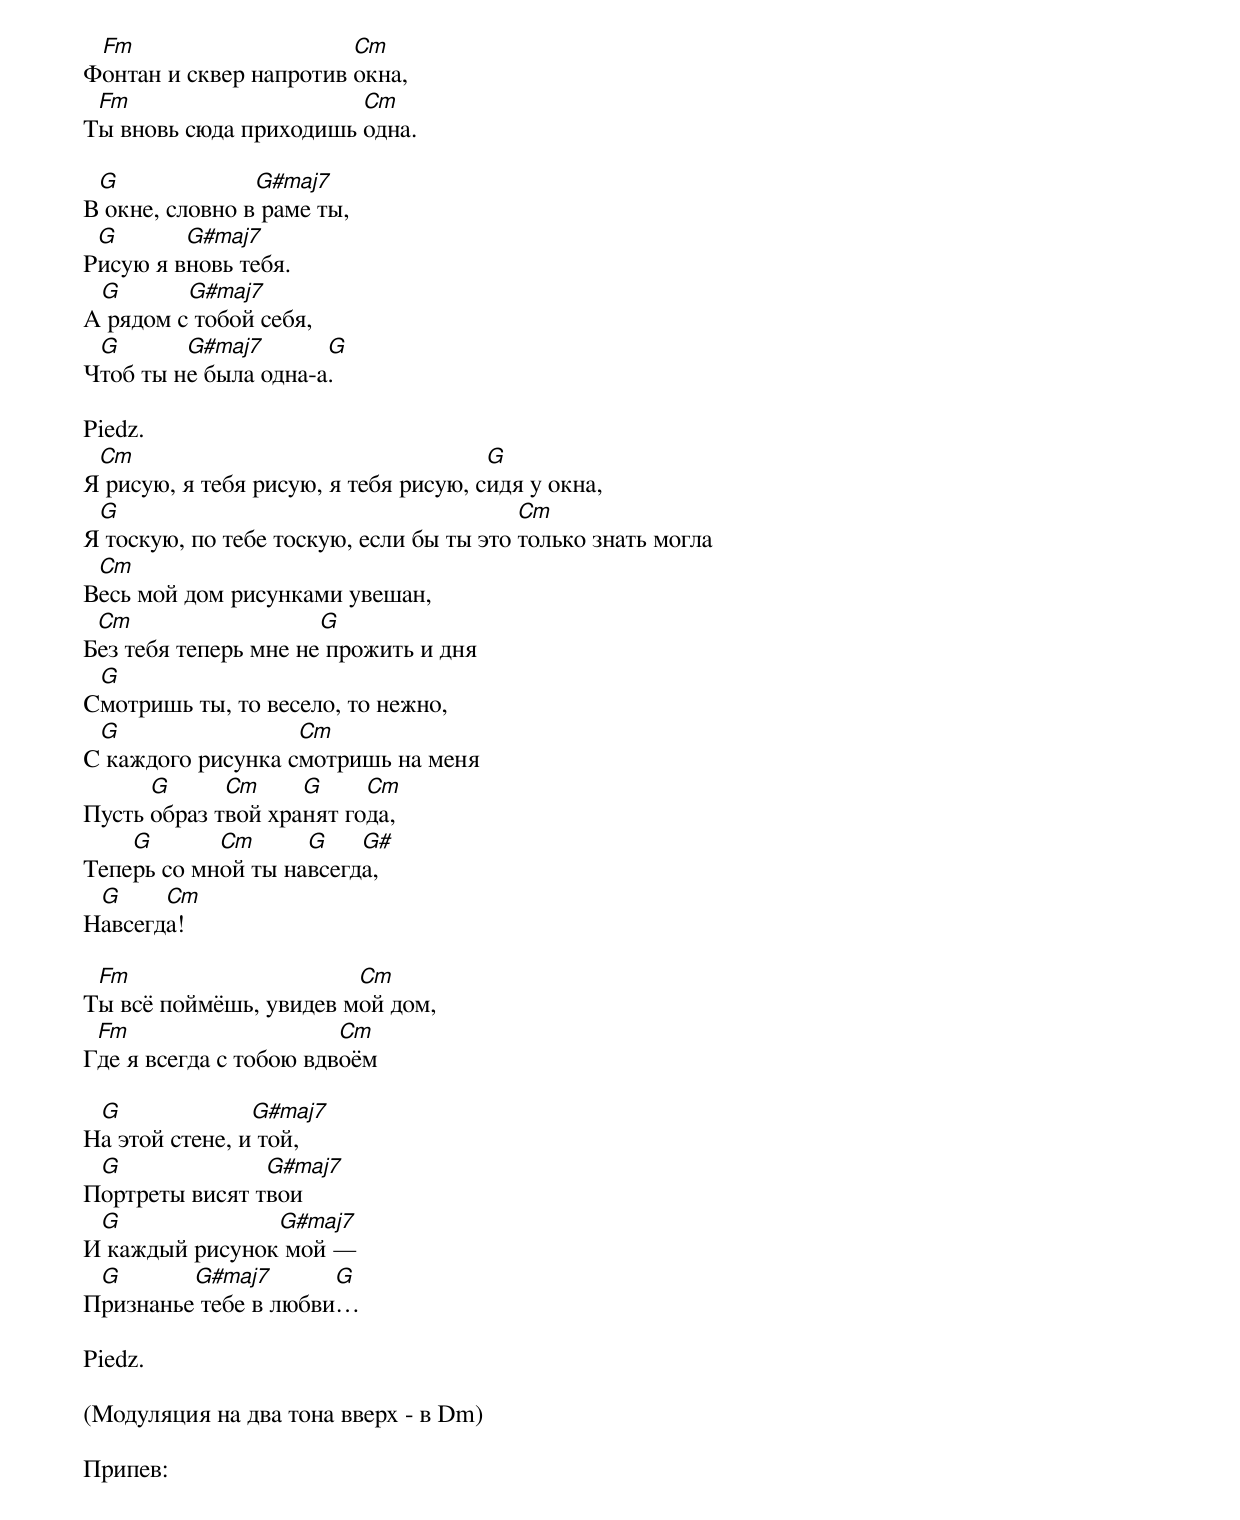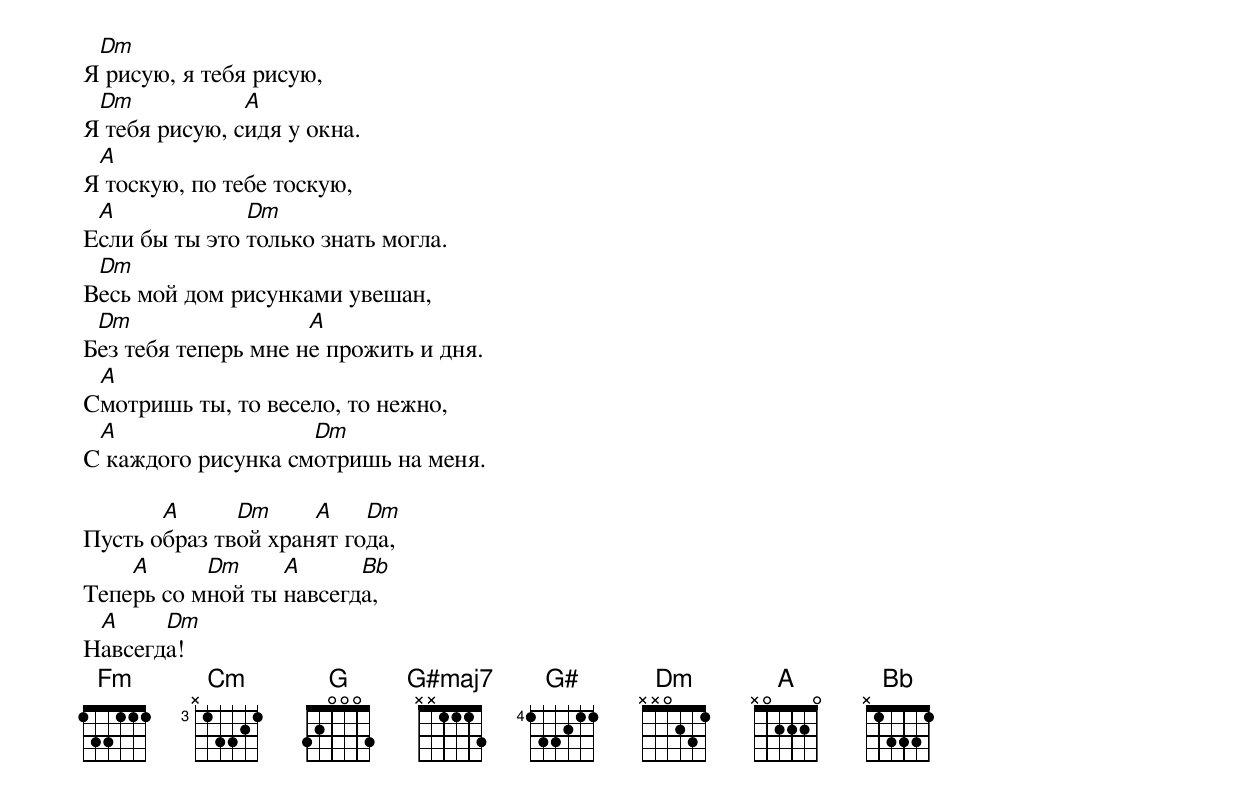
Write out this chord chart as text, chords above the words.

 Fm                     Cm
Фонтан и сквер напротив окна,
 Fm                     Cm
Ты вновь сюда приходишь одна.

 G              G#maj7
В окне, словно в раме ты,
 G       G#maj7
Рисую я вновь тебя.
 G       G#maj7
А рядом с тобой себя,
 G       G#maj7       G
Чтоб ты не была одна-а.

Piedz.
 Cm                                   G
Я рисую, я тебя рисую, я тебя рисую, сидя у окна,
 G                                       Cm
Я тоскую, по тебе тоскую, если бы ты это только знать могла
 Cm
Весь мой дом рисунками увешан,
 Cm                   G
Без тебя теперь мне не прожить и дня
 G
Смотришь ты, то весело, то нежно,
 G                 Cm
С каждого рисунка смотришь на меня
      G      Cm     G     Cm
Пусть образ твой хранят года,
    G       Cm      G    G#
Теперь со мной ты навсегда,
 G     Cm
Навсегда!

 Fm                     Cm
Ты всё поймёшь, увидев мой дом,
 Fm                     Cm
Где я всегда с тобою вдвоём

 G              G#maj7
На этой стене, и той,
 G              G#maj7
Портреты висят твои
 G              G#maj7
И каждый рисунок мой —
 G       G#maj7       G
Признанье тебе в любви…

Piedz.

(Модуляция на два тона вверх - в Dm)

Припев:
 Dm
Я рисую, я тебя рисую,
 Dm            A
Я тебя рисую, сидя у окна.
 A
Я тоскую, по тебе тоскую,
 A             Dm
Если бы ты это только знать могла.
 Dm
Весь мой дом рисунками увешан,
 Dm                  A
Без тебя теперь мне не прожить и дня.
 A
Смотришь ты, то весело, то нежно,
 A                  Dm
С каждого рисунка смотришь на меня.

       A      Dm     A    Dm
Пусть образ твой хранят года,
    A      Dm     A      Bb
Теперь со мной ты навсегда,
 A     Dm
Навсегда!
